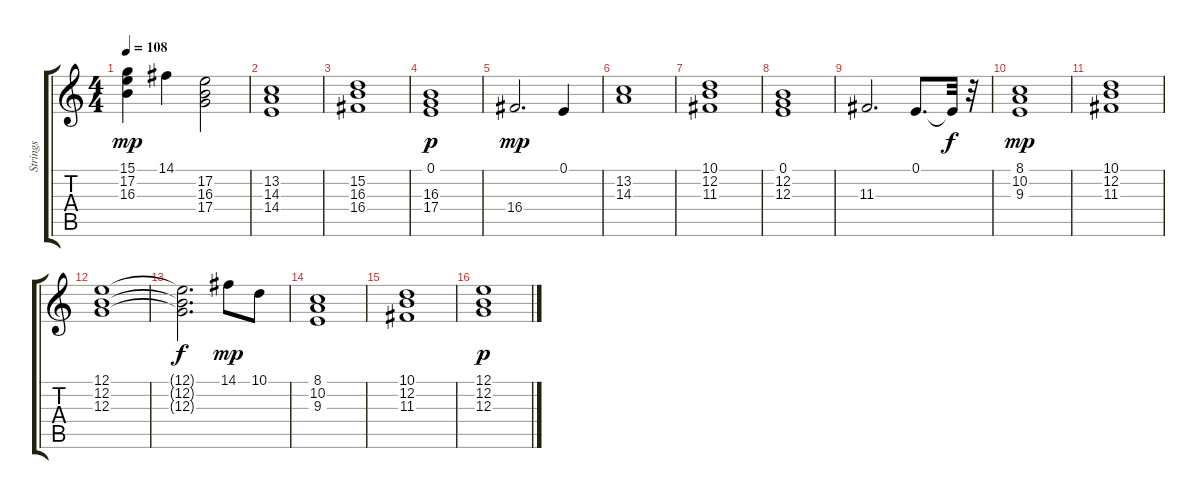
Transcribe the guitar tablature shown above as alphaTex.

\track ("Strings" "Strings") {instrument stringensemble1}
\staff {score tabs}
\tuning (E4 B3 G3 D3 A2 E2) {hide}
\ts (4 4)
\tempo 108
\clef g2
\ks c
(15.1 17.2 16.3).4{dy mp} 14.1.4 (17.2 16.3 17.4).2 |
(13.2 14.3 14.4).1 |
(15.2 16.3 16.4).1 |
(0.1 16.3 17.4).1{dy p} |
16.4.2{d dy mp} 0.1.4 |
(13.2 14.3).1 |
(10.1 12.2 11.3).1 |
(0.1 12.2 12.3).1 |
11.3.2{d} 0.1.8{d} 0.1{t}.32{dy f} r.32 |
(8.1 10.2 9.3).1{dy mp} |
(10.1 12.2 11.3).1 |
(12.1 12.2 12.3).1 |
(12.1{t} 12.2{t} 12.3{t}).2{d dy f} 14.1.8{dy mp} 10.1.8 |
(8.1 10.2 9.3).1 |
(10.1 12.2 11.3).1 |
(12.1 12.2 12.3).1{dy p}
